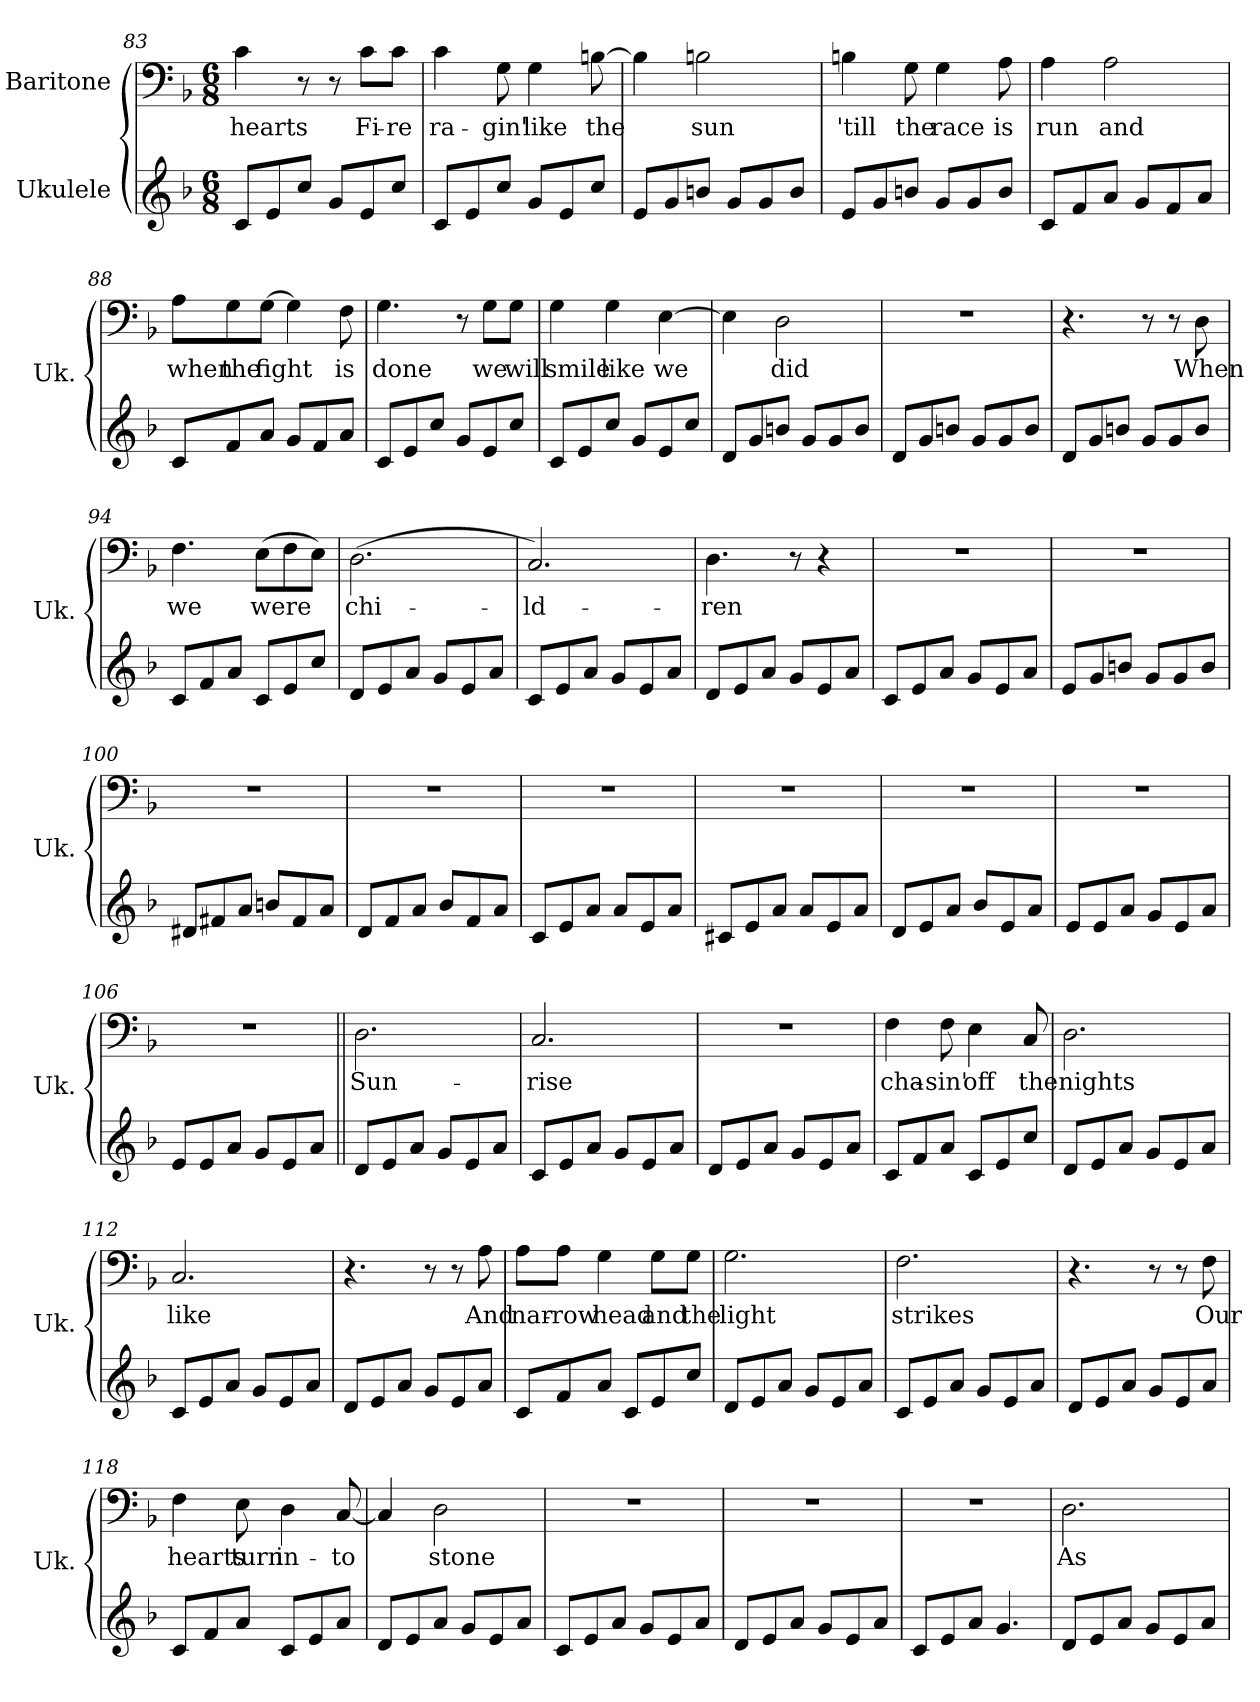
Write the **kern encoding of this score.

**kern	**kern	**text
*part2	*part1	*part1
*staff2	*staff1	*staff1
*I"Ukulele	*I"Baritone	*
*I'Uk.	*	*
*clefG2	*clefF4	*
*k[b-]	*k[b-]	*
*M6/8	*M6/8	*
=83	=83	=83
!	!	!LO:LY:b
8c/L	4c\	hearts
8e/	.	.
8cc/J	8r	.
8g/L	8r	.
!	!	!LO:LY:b
8e/	8c\L	Fi-
!	!	!LO:LY:b
8cc/J	8c\J	-re
=84	=84	=84
!	!	!LO:LY:b
8c/L	4c\	ra-
8e/	.	.
!	!	!LO:LY:b
8cc/J	8G\	-gin'
!	!	!LO:LY:b
8g/L	4G\	like
8e/	.	.
!	!	!LO:LY:b
8cc/J	[8Bn\	the
=85	=85	=85
8e/L	4B\]	.
8g/	.	.
!	!	!LO:LY:b
8bn/J	2Bn\	sun
8g/L	.	.
8g/	.	.
8b/J	.	.
=86	=86	=86
!	!	!LO:LY:b
8e/L	4Bn\	'till
8g/	.	.
!	!	!LO:LY:b
8bn/J	8G\	the
!	!	!LO:LY:b
8g/L	4G\	race
8g/	.	.
!	!	!LO:LY:b
8b/J	8A\	is
!!LO:PB:g=z
=87	=87	=87
!	!	!LO:LY:b
8c/L	4A\	run
8f/	.	.
!	!	!LO:LY:b
8a/J	2A\	and
8g/L	.	.
8f/	.	.
8a/J	.	.
=88	=88	=88
!	!	!LO:LY:b
8c/L	8A\L	when
!	!	!LO:LY:b
8f/	8G\	the
!	!	!LO:LY:b
8a/J	[8G\J	fight
8g/L	4G\]	.
8f/	.	.
!	!	!LO:LY:b
8a/J	8F\	is
=89	=89	=89
!	!	!LO:LY:b
8c/L	4.G\	done
8e/	.	.
8cc/J	.	.
8g/L	8r	.
!	!	!LO:LY:b
8e/	8G\L	we
!	!	!LO:LY:b
8cc/J	8G\J	will
=90	=90	=90
!	!	!LO:LY:b
8c/L	4G\	smile
8e/	.	.
!	!	!LO:LY:b
8cc/J	4G\	like
8g/L	.	.
!	!	!LO:LY:b
8e/	[4E\	we
8cc/J	.	.
=91	=91	=91
8d/L	4E\]	.
8g/	.	.
!	!	!LO:LY:b
8bn/J	2D\	did
8g/L	.	.
8g/	.	.
8b/J	.	.
!!LO:LB:g=z
=92	=92	=92
8d/L	2.r	.
8g/	.	.
8bn/J	.	.
8g/L	.	.
8g/	.	.
8b/J	.	.
=93	=93	=93
8d/L	4.r	.
8g/	.	.
8bn/J	.	.
8g/L	8r	.
8g/	8r	.
!	!	!LO:LY:b
8b/J	8D\	When
=94	=94	=94
!	!	!LO:LY:b
8c/L	4.F\	we
8f/	.	.
8a/J	.	.
!	!	!LO:LY:b
8c/L	(8E\L	were
8e/	8F\	.
8cc/J	8E\J)	.
=95	=95	=95
!	!	!LO:LY:b
8d/L	(2.D\	chi-
8e/	.	.
8a/J	.	.
8g/L	.	.
8e/	.	.
8a/J	.	.
=96	=96	=96
!	!	!LO:LY:b
8c/L	2.C/)	-ld-
8e/	.	.
8a/J	.	.
8g/L	.	.
8e/	.	.
8a/J	.	.
=97	=97	=97
!	!	!LO:LY:b
8d/L	4.D\	-ren
8e/	.	.
8a/J	.	.
8g/L	8r	.
8e/	4r	.
8a/J	.	.
!!LO:LB:g=z
=98	=98	=98
8c/L	2.r	.
8e/	.	.
8a/J	.	.
8g/L	.	.
8e/	.	.
8a/J	.	.
=99	=99	=99
8e/L	2.r	.
8g/	.	.
8bn/J	.	.
8g/L	.	.
8g/	.	.
8b/J	.	.
=100	=100	=100
8d#X/L	2.r	.
8f#X/	.	.
8a/J	.	.
8bn/L	.	.
8f#/	.	.
8a/J	.	.
=101	=101	=101
8d/L	2.r	.
8f/	.	.
8a/J	.	.
8b-/L	.	.
8f/	.	.
8a/J	.	.
=102	=102	=102
8c/L	2.r	.
8e/	.	.
8a/J	.	.
8a/L	.	.
8e/	.	.
8a/J	.	.
=103	=103	=103
8c#X/L	2.r	.
8e/	.	.
8a/J	.	.
8a/L	.	.
8e/	.	.
8a/J	.	.
!!LO:LB:g=z
=104	=104	=104
8d/L	2.r	.
8e/	.	.
8a/J	.	.
8b-/L	.	.
8e/	.	.
8a/J	.	.
=105	=105	=105
8e/L	2.r	.
8e/	.	.
8a/J	.	.
8g/L	.	.
8e/	.	.
8a/J	.	.
=106	=106	=106
8e/L	2.r	.
8e/	.	.
8a/J	.	.
8g/L	.	.
8e/	.	.
8a/J	.	.
=107||	=107||	=107||
!	!	!LO:LY:b
8d/L	2.D\	Sun-
8e/	.	.
8a/J	.	.
8g/L	.	.
8e/	.	.
8a/J	.	.
=108	=108	=108
!	!	!LO:LY:b
8c/L	2.C/	-rise
8e/	.	.
8a/J	.	.
8g/L	.	.
8e/	.	.
8a/J	.	.
=109	=109	=109
8d/L	2.r	.
8e/	.	.
8a/J	.	.
8g/L	.	.
8e/	.	.
8a/J	.	.
!!LO:LB:g=z
=110	=110	=110
!	!	!LO:LY:b
8c/L	4F\	cha-
8f/	.	.
!	!	!LO:LY:b
8a/J	8F\	-sin'
!	!	!LO:LY:b
8c/L	4E\	off
8e/	.	.
!	!	!LO:LY:b
8cc/J	8C/	the
=111	=111	=111
!	!	!LO:LY:b
8d/L	2.D\	nights
8e/	.	.
8a/J	.	.
8g/L	.	.
8e/	.	.
8a/J	.	.
=112	=112	=112
!	!	!LO:LY:b
8c/L	2.C/	like
8e/	.	.
8a/J	.	.
8g/L	.	.
8e/	.	.
8a/J	.	.
=113	=113	=113
8d/L	4.r	.
8e/	.	.
8a/J	.	.
8g/L	8r	.
8e/	8r	.
!	!	!LO:LY:b
8a/J	8A\	And
=114	=114	=114
!	!	!LO:LY:b
8c/L	8A\L	nar-
!	!	!LO:LY:b
8f/	8A\J	-row
!	!	!LO:LY:b
8a/J	4G\	head
8c/L	.	.
!	!	!LO:LY:b
8e/	8G\L	and
!	!	!LO:LY:b
8cc/J	8G\J	the
!!LO:PB:g=z
=115	=115	=115
!	!	!LO:LY:b
8d/L	2.G\	light
8e/	.	.
8a/J	.	.
8g/L	.	.
8e/	.	.
8a/J	.	.
=116	=116	=116
!	!	!LO:LY:b
8c/L	2.F\	strikes
8e/	.	.
8a/J	.	.
8g/L	.	.
8e/	.	.
8a/J	.	.
=117	=117	=117
8d/L	4.r	.
8e/	.	.
8a/J	.	.
8g/L	8r	.
8e/	8r	.
!	!	!LO:LY:b
8a/J	8F\	Our
=118	=118	=118
!	!	!LO:LY:b
8c/L	4F\	hearts
8f/	.	.
!	!	!LO:LY:b
8a/J	8E\	turn
!	!	!LO:LY:b
8c/L	4D\	in-
8e/	.	.
!	!	!LO:LY:b
8a/J	[8C/	-to
=119	=119	=119
8d/L	4C/]	.
8e/	.	.
!	!	!LO:LY:b
8a/J	2D\	stone
8g/L	.	.
8e/	.	.
8a/J	.	.
=120	=120	=120
8c/L	2.r	.
8e/	.	.
8a/J	.	.
8g/L	.	.
8e/	.	.
8a/J	.	.
!!LO:LB:g=z
=121	=121	=121
8d/L	2.r	.
8e/	.	.
8a/J	.	.
8g/L	.	.
8e/	.	.
8a/J	.	.
=122	=122	=122
8c/L	2.r	.
8e/	.	.
8a/J	.	.
4.g/	.	.
=123	=123	=123
!	!	!LO:LY:b
8d/L	2.D\	As
8e/	.	.
8a/J	.	.
8g/L	.	.
8e/	.	.
8a/J	.	.
=	=	=
*-	*-	*-
